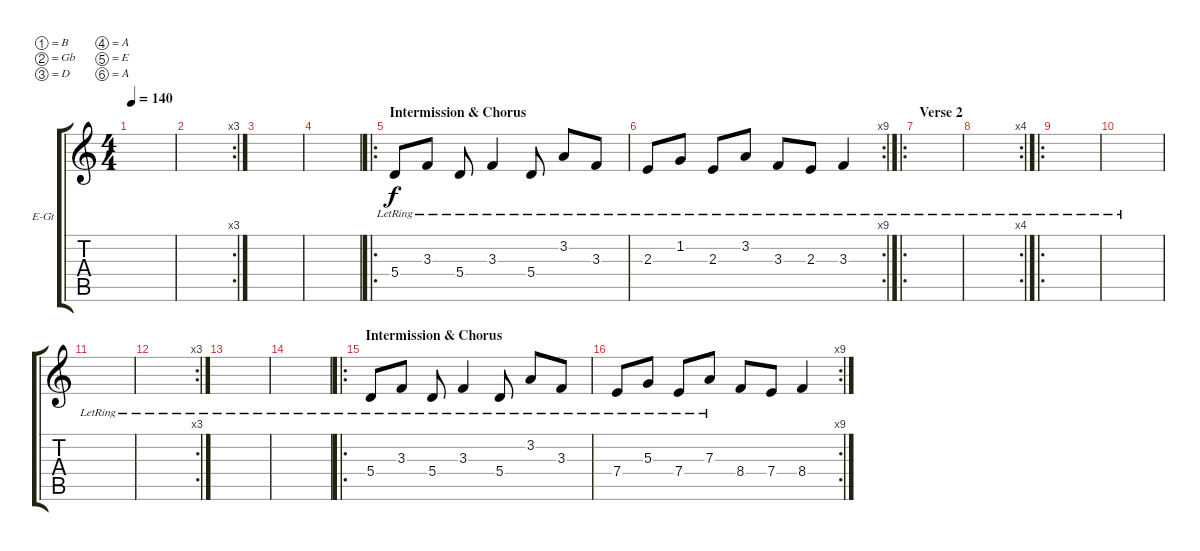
\defaultSystemsLayout 4
\bracketExtendMode groupsimilarinstruments
\firstSystemTrackNameOrientation horizontal
\otherSystemsTrackNameOrientation horizontal
\track ("Electric Guitar" "E-Gt") {instrument distortionguitar}
\staff {score tabs}
\tuning (B3 Gb3 D3 A2 E2 A1)
\ts (4 4)
\tempo 140
\clef g2
\ks c
|
\rc 3
|
|
|
\ro
\section ("" "Intermission & Chorus ")
5.4{lr}.8 3.3{lr}.8 5.4{lr}.8 3.3{lr}.4 5.4{lr}.8 3.2{lr}.8 3.3{lr}.8 |
\rc 9
2.3{lr}.8 1.2{lr}.8 2.3{lr}.8 3.2{lr}.8 3.3{lr}.8 2.3{lr}.8 3.3{lr}.4 |
\ro
\section ("" "Verse 2")
|
\rc 4
|
\ro
|
|
|
\rc 3
|
|
|
\ro
\section ("" "Intermission & Chorus")
5.4{lr}.8 3.3{lr}.8 5.4{lr}.8 3.3{lr}.4 5.4{lr}.8 3.2{lr}.8 3.3{lr}.8 |
\rc 9
7.4{lr}.8 5.3{lr}.8 7.4{lr}.8 7.3{lr}.8 8.4.8 7.4.8 8.4.4
